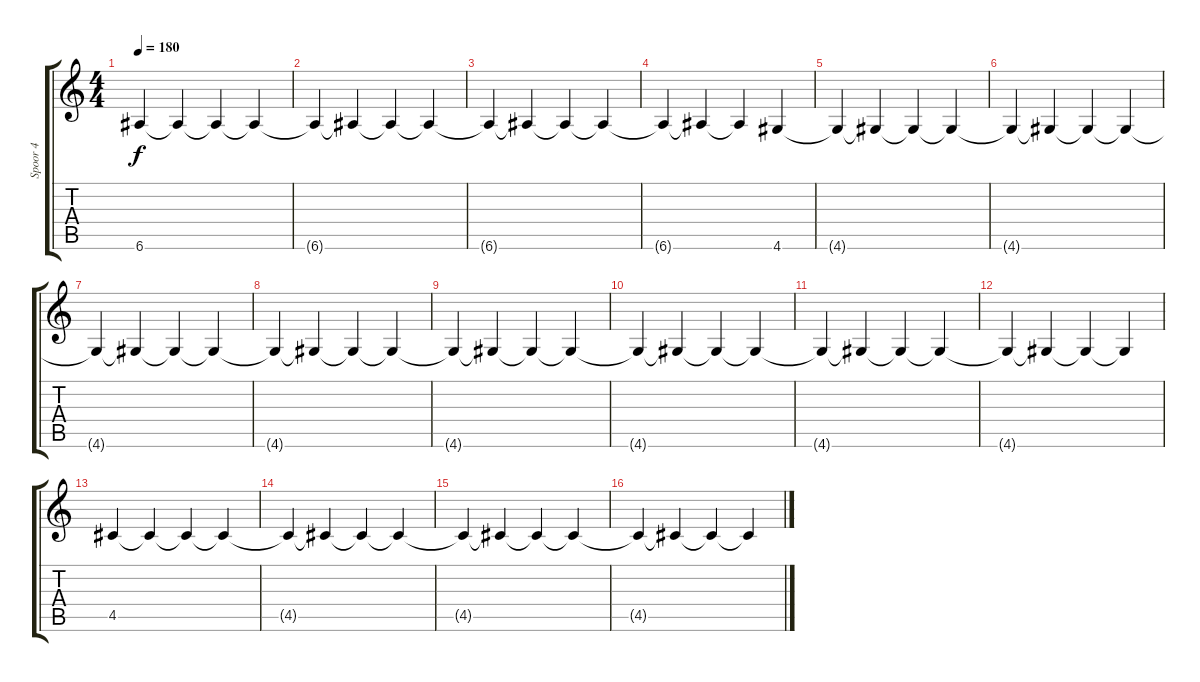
\track ("Spoor 4" "Spoor 4") {instrument contrabass}
\staff {score tabs}
\tuning (E4 B3 G3 D3 A2 E2) {hide}
\ts (4 4)
\tempo 180
\clef g2
\ks c
6.6{t}.4{dy f} 6.6{t}.4 6.6{t}.4 6.6{t}.4 |
6.6{t}.4 6.6{t}.4 6.6{t}.4 6.6{t}.4 |
6.6{t}.4 6.6{t}.4 6.6{t}.4 6.6{t}.4 |
6.6{t}.4 6.6{t}.4 6.6{t}.4 4.6.4 |
4.6{t}.4 4.6{t}.4 4.6{t}.4 4.6{t}.4 |
4.6{t}.4 4.6{t}.4 4.6{t}.4 4.6{t}.4 |
4.6{t}.4 4.6{t}.4 4.6{t}.4 4.6{t}.4 |
4.6{t}.4 4.6{t}.4 4.6{t}.4 4.6{t}.4 |
4.6{t}.4 4.6{t}.4 4.6{t}.4 4.6{t}.4 |
4.6{t}.4 4.6{t}.4 4.6{t}.4 4.6{t}.4 |
4.6{t}.4 4.6{t}.4 4.6{t}.4 4.6{t}.4 |
4.6{t}.4 4.6{t}.4 4.6{t}.4 4.6{t}.4 |
4.5.4 4.5{t}.4 4.5{t}.4 4.5{t}.4 |
4.5{t}.4 4.5{t}.4 4.5{t}.4 4.5{t}.4 |
4.5{t}.4 4.5{t}.4 4.5{t}.4 4.5{t}.4 |
4.5{t}.4 4.5{t}.4 4.5{t}.4 4.5{t}.4
